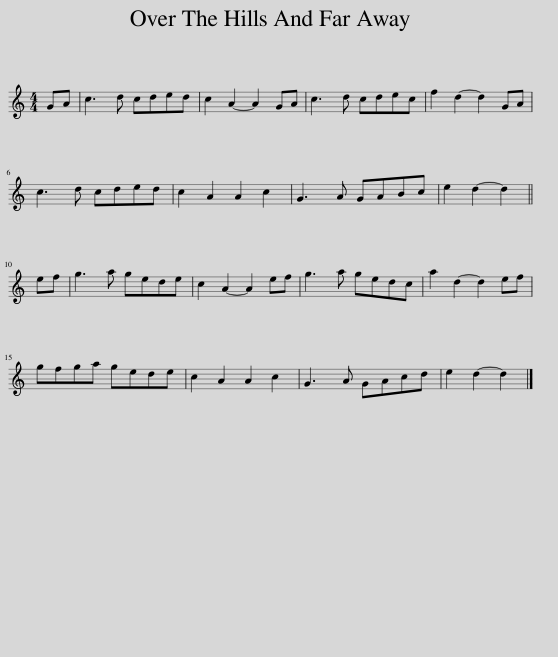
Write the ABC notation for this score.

X:1
L:1/8
M:4/4
I:linebreak $
K:C
V:1 treble
V:1
 GA | c3 d cded | c2 A2- A2 GA | c3 d cdec | f2 d2- d2 GA |$ %5
 c3 d cded | c2 A2 A2 c2 | G3 A GABc | e2 d2- d2 ||$ ef | %10
 g3 a gede | c2 A2- A2 ef | g3 a gedc | a2 d2- d2 ef |$ gfga gede | %15
 c2 A2 A2 c2 | G3 A GAcd | e2 d2- d2 |] %18
